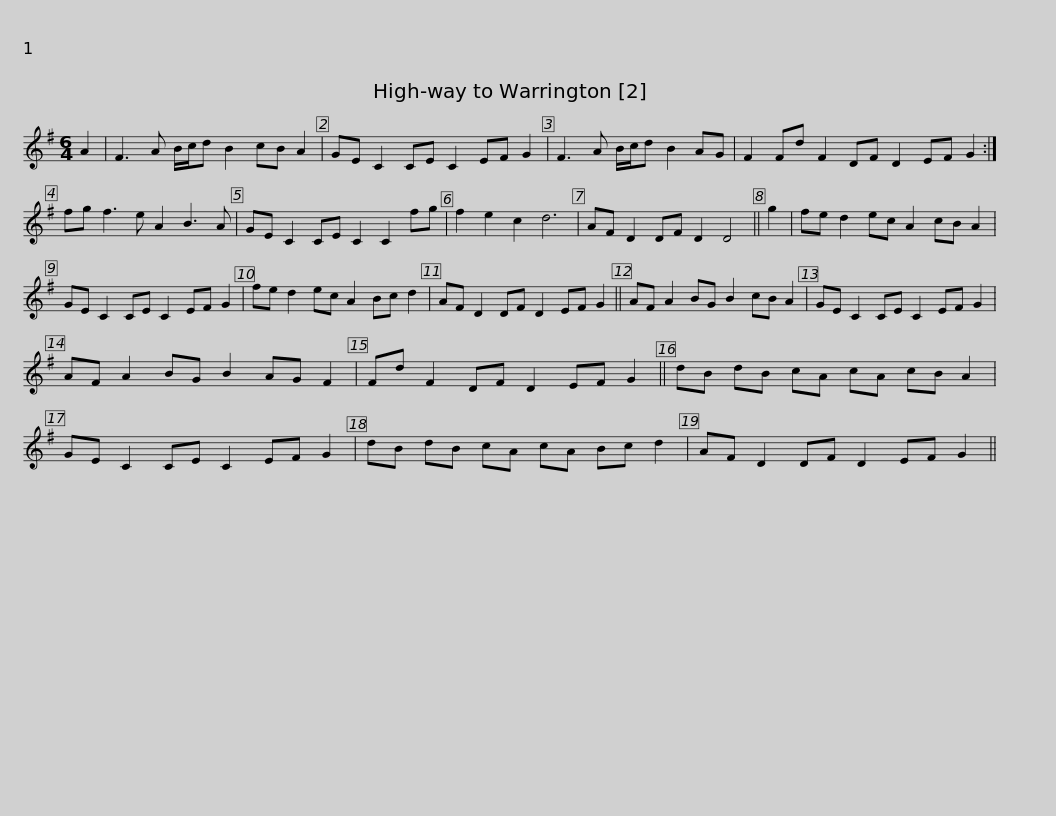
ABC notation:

X:1
L:1/8
M:6/4
I:linebreak $
K:G
V:1 treble
V:1
 A2 | F3 A B/c/d B2 cB A2 | GE C2 CE C2 EF G2 | F3 A B/c/d B2 AG | F2 Fd F2 DF D2 EF G2 :|$ %5
 fg f3 e A2 B3 A | GE C2 CE C2 C2 fg | f2 e2 c2 d6 | AF D2 DF D2 D4 || g2 | %10
 fe d2 ec A2 cB A2 |$ GE C2 CE C2 EF G2 | fe d2 ec A2 Bc d2 | AF D2 DF D2 EF G2 || AF A2 BG B2 cB A2 |$ %15
 GE C2 CE C2 EF G2 | AF A2 BG B2 AG F2 | Fd F2 DF D2 EF G2 || dB dB cA cA cB A2 |$ GE C2 CE C2 EF G2 | %20
 dB dB cA cA Bc d2 | AF D2 DF D2 EF G2 || %22
